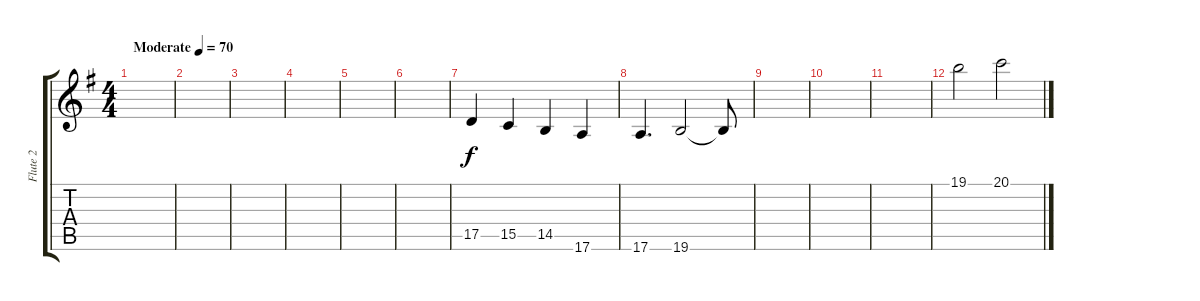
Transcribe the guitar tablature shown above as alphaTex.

\track ("Flute 2" "Flute 2") {instrument flute}
\staff {score tabs}
\tuning (E4 B3 G3 D3 A2 E2) {hide}
\ts (4 4)
\tempo (70 "Moderate")
\clef g2
\ks eminor
|
|
|
|
|
|
17.5.4 15.5.4 14.5.4 17.6.4 |
17.6.4{d} 19.6.2 19.6{t}.8 |
|
|
|
19.1.2{volume 7} 20.1.2
